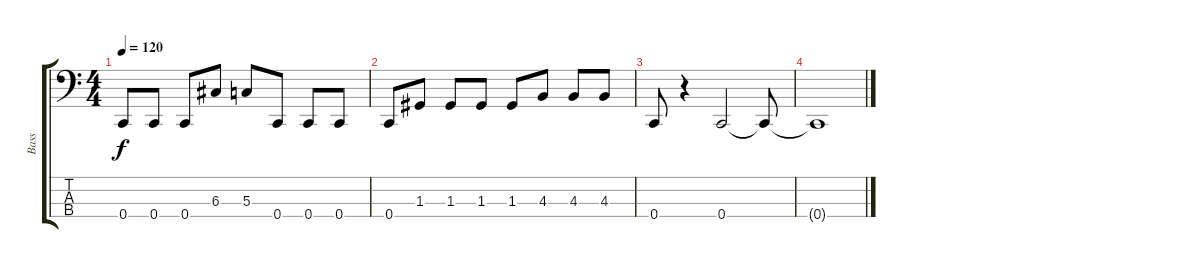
\track ("Bass" "Bass") {instrument electricbasspick}
\staff {score tabs}
\tuning (F2 C2 G1 C1) {hide}
\ts (4 4)
\tempo 120
\clef f4
\ks c
0.4.8{dy f} 0.4.8 0.4.8 6.3.8 5.3.8 0.4.8 0.4.8 0.4.8 |
0.4.8 1.3.8 1.3.8 1.3.8 1.3.8 4.3.8 4.3.8 4.3.8 |
0.4.8 r.4 0.4.2 0.4{t}.8 |
0.4{t}.1
